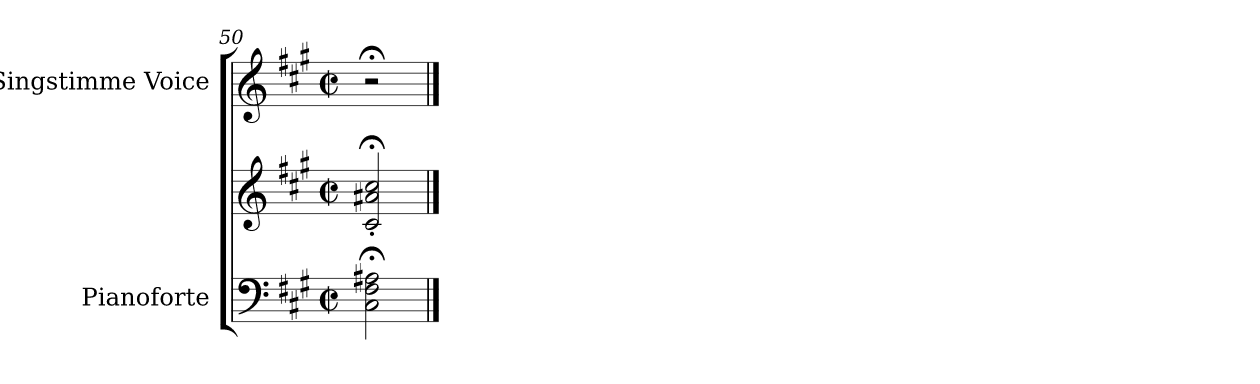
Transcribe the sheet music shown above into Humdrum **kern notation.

**kern	**kern	**kern
*part2	*part2	*part1
*staff3	*staff2	*staff1
*I"Pianoforte	*	*I"Singstimme Voice
*I'Pno	*	*
*clefF4	*clefG2	*clefG2
*k[f#c#g#]	*k[f#c#g#]	*k[f#c#g#]
*M2/2	*M2/2	*M2/2
*met(c|)	*met(c|)	*met(c|)
=50	=50	=50
2C#\;< 2F#\;< 2A#X\;<	2c#/;<' 2a#X/;<' 2cc#/;<'	2r;<
==	==	==
*-	*-	*-
